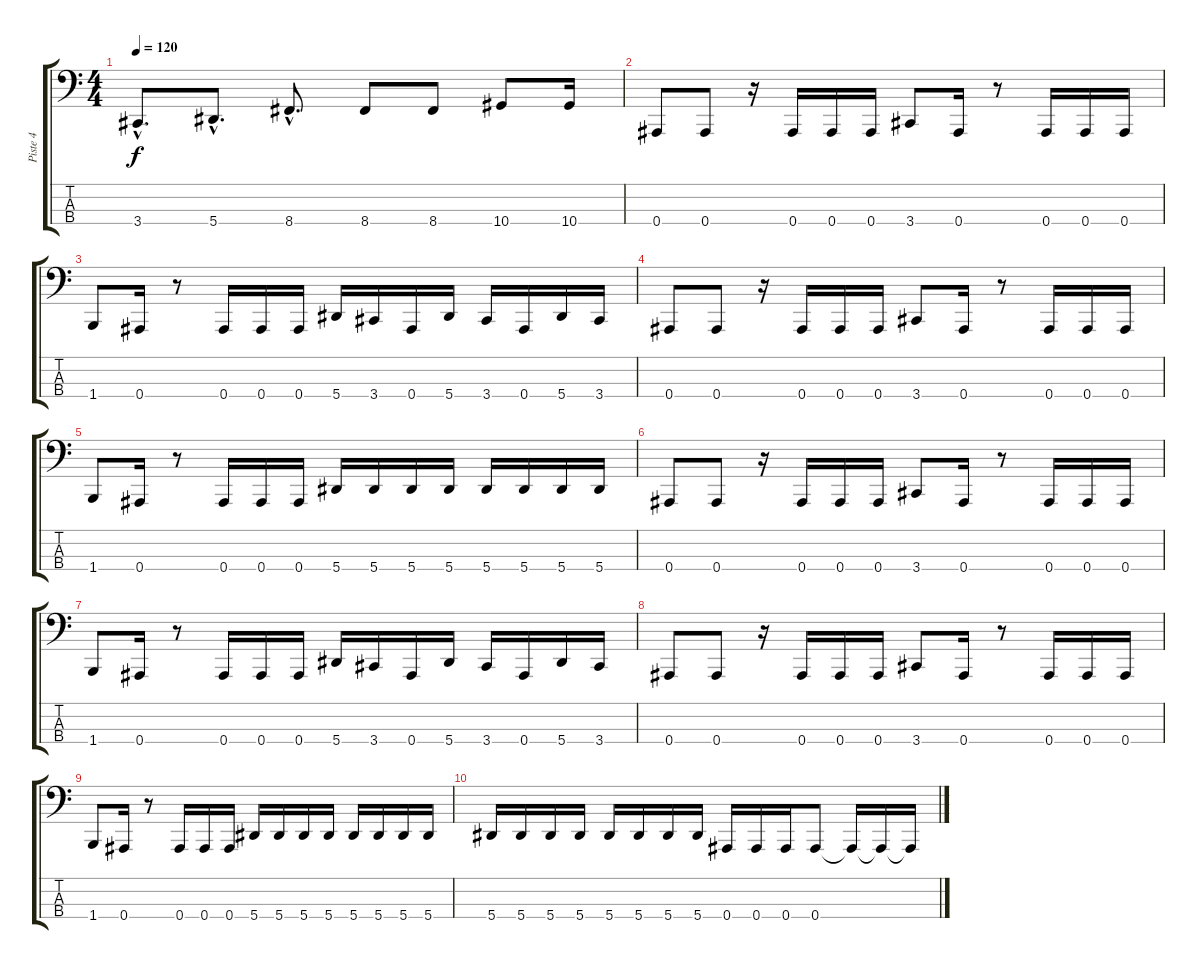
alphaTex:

\track ("Piste 4" "Piste 4") {instrument electricbassfinger}
\staff {score tabs}
\tuning (Eb2 Bb1 F1 Bb0) {hide}
\ts (4 4)
\tempo 120
\clef f4
\ks c
3.4{hac}.8{d dy f} 5.4{hac}.8{d} 8.4{hac}.8{d} 8.4.8 8.4.8 10.4.8 10.4.16 |
0.4.8 0.4.8 r.16 0.4.16 0.4.16 0.4.16 3.4.8 0.4.16 r.8 0.4.16 0.4.16 0.4.16 |
1.4.8 0.4.16 r.8 0.4.16 0.4.16 0.4.16 5.4.16 3.4.16 0.4.16 5.4.16 3.4.16 0.4.16 5.4.16 3.4.16 |
0.4.8 0.4.8 r.16 0.4.16 0.4.16 0.4.16 3.4.8 0.4.16 r.8 0.4.16 0.4.16 0.4.16 |
1.4.8 0.4.16 r.8 0.4.16 0.4.16 0.4.16 5.4.16 5.4.16 5.4.16 5.4.16 5.4.16 5.4.16 5.4.16 5.4.16 |
0.4.8 0.4.8 r.16 0.4.16 0.4.16 0.4.16 3.4.8 0.4.16 r.8 0.4.16 0.4.16 0.4.16 |
1.4.8 0.4.16 r.8 0.4.16 0.4.16 0.4.16 5.4.16 3.4.16 0.4.16 5.4.16 3.4.16 0.4.16 5.4.16 3.4.16 |
0.4.8 0.4.8 r.16 0.4.16 0.4.16 0.4.16 3.4.8 0.4.16 r.8 0.4.16 0.4.16 0.4.16 |
1.4.8 0.4.16 r.8 0.4.16 0.4.16 0.4.16 5.4.16 5.4.16 5.4.16 5.4.16 5.4.16 5.4.16 5.4.16 5.4.16 |
5.4.16 5.4.16 5.4.16 5.4.16 5.4.16 5.4.16 5.4.16 5.4.16 0.4.16 0.4.16 0.4.16 0.4.8 0.4{t}.16 0.4{t}.16 0.4{t}.16
